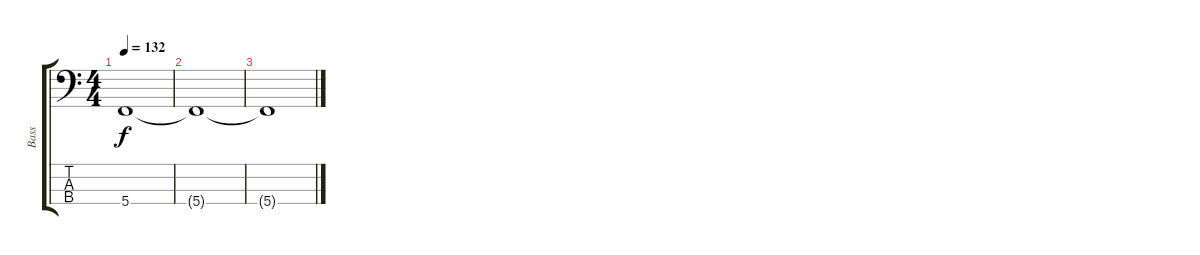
\track ("Bass" "Bass") {instrument electricbasspick}
\staff {score tabs}
\tuning (F2 C2 G1 C1) {hide}
\ts (4 4)
\tempo 132
\clef f4
\ks c
5.4{t}.1{dy f volume 0} |
5.4{t}.1 |
5.4{t}.1
